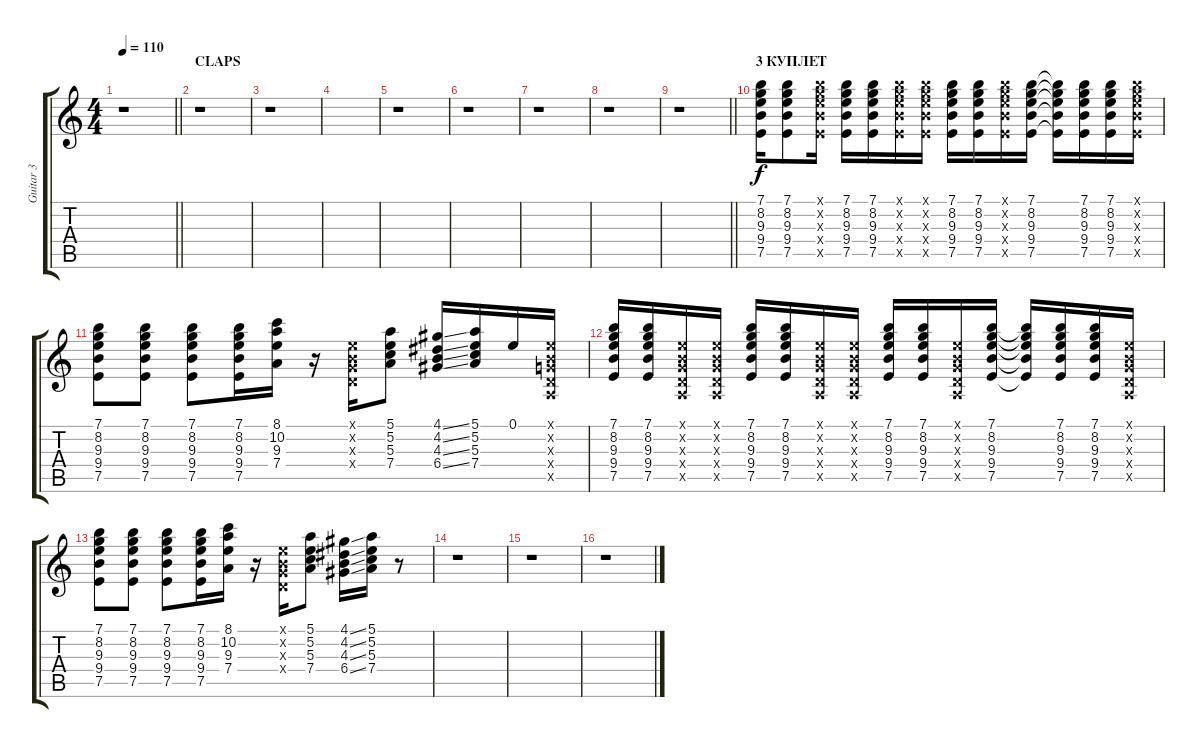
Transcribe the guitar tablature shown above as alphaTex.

\track ("Guitar 3" "Guitar 3") {instrument electricguitarclean}
\staff {score tabs}
\tuning (E4 B3 G3 D3 A2 E2) {hide}
\ts (4 4)
\tempo 110
\clef g2
\barLineRight lightlight
\ks c
r.1{dy f} |
\section ("" "CLAPS")
r.1 |
r.1 |
|
r.1 |
r.1 |
r.1 |
r.1 |
\barLineRight lightlight
r.1 |
\section ("" "3 КУПЛЕТ")
(7.1 8.2 9.3 9.4 7.5).16 (7.1 8.2 9.3 9.4 7.5).8 (7.1{x} 8.2{x} 9.3{x} 9.4{x} 7.5{x}).16 (7.1 8.2 9.3 9.4 7.5).16 (7.1 8.2 9.3 9.4 7.5).16 (7.1{x} 8.2{x} 9.3{x} 9.4{x} 7.5{x}).16 (7.1{x} 8.2{x} 9.3{x} 9.4{x} 7.5{x}).16 (7.1 8.2 9.3 9.4 7.5).16 (7.1 8.2 9.3 9.4 7.5).16 (7.1{x} 8.2{x} 9.3{x} 9.4{x} 7.5{x}).16 (7.1 8.2 9.3 9.4 7.5).16 (7.1{t} 8.2{t} 9.3{t} 9.4{t} 7.5{t}).16 (7.1 8.2 9.3 9.4 7.5).16 (7.1 8.2 9.3 9.4 7.5).16 (7.1{x} 8.2{x} 9.3{x} 9.4{x} 7.5{x}).16 |
(7.1 8.2 9.3 9.4 7.5).8 (7.1 8.2 9.3 9.4 7.5).8 (7.1 8.2 9.3 9.4 7.5).8 (7.1 8.2 9.3 9.4 7.5).16 (8.1 10.2 9.3 7.4).16 r.16 (0.1{x} 0.2{x} 0.3{x} 0.4{x}).16 (5.1 5.2 5.3 7.4).8 (4.1{ss} 4.2{ss} 4.3{ss} 6.4{ss}).16 (5.1 5.2 5.3 7.4).16 0.1.16 (0.1{x} 0.2{x} 0.3{x} 0.4{x} 0.5{x}).16 |
(7.1 8.2 9.3 9.4 7.5).16 (7.1 8.2 9.3 9.4 7.5).16 (0.1{x} 0.2{x} 0.3{x} 0.4{x} 0.5{x}).16 (0.1{x} 0.2{x} 0.3{x} 0.4{x} 0.5{x}).16 (7.1 8.2 9.3 9.4 7.5).16 (7.1 8.2 9.3 9.4 7.5).16 (0.1{x} 0.2{x} 0.3{x} 0.4{x} 0.5{x}).16 (0.1{x} 0.2{x} 0.3{x} 0.4{x} 0.5{x}).16 (7.1 8.2 9.3 9.4 7.5).16 (7.1 8.2 9.3 9.4 7.5).16 (0.1{x} 0.2{x} 0.3{x} 0.4{x} 0.5{x}).16 (7.1 8.2 9.3 9.4 7.5).16 (7.1{t} 8.2{t} 9.3{t} 9.4{t} 7.5{t}).16 (7.1 8.2 9.3 9.4 7.5).16 (7.1 8.2 9.3 9.4 7.5).16 (0.1{x} 0.2{x} 0.3{x} 0.4{x} 0.5{x}).16 |
(7.1 8.2 9.3 9.4 7.5).8 (7.1 8.2 9.3 9.4 7.5).8 (7.1 8.2 9.3 9.4 7.5).8 (7.1 8.2 9.3 9.4 7.5).16 (8.1 10.2 9.3 7.4).16 r.16 (0.1{x} 0.2{x} 0.3{x} 0.4{x}).16 (5.1 5.2 5.3 7.4).8 (4.1{ss} 4.2{ss} 4.3{ss} 6.4{ss}).16 (5.1 5.2 5.3 7.4).16 r.8 |
r.1 |
r.1 |
r.1
